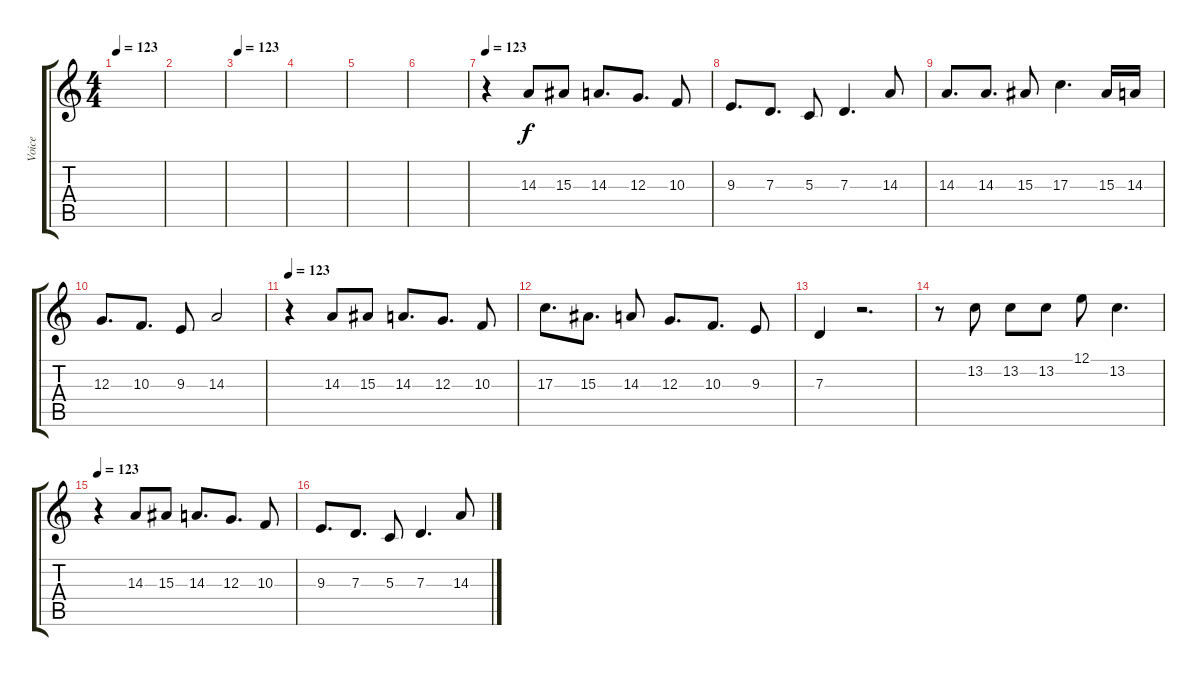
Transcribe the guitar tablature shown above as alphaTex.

\track ("Voice" "Voice") {instrument tenorsax}
\staff {score tabs}
\tuning (E4 B3 G3 D3 A2 E2) {hide}
\ts (4 4)
\tempo 123
\clef g2
\ks c
|
|
\tempo 123
|
|
|
|
\tempo 123
r.4 14.3.8 15.3.8 14.3.8{d} 12.3.8{d} 10.3.8 |
9.3.8{d} 7.3.8{d} 5.3.8 7.3.4{d} 14.3.8 |
14.3.8{d} 14.3.8{d} 15.3.8 17.3.4{d} 15.3.16 14.3.16 |
12.3.8{d} 10.3.8{d} 9.3.8 14.3.2 |
\tempo 123
r.4 14.3.8 15.3.8 14.3.8{d} 12.3.8{d} 10.3.8 |
17.3.8{d} 15.3.8{d} 14.3.8 12.3.8{d} 10.3.8{d} 9.3.8 |
7.3.4 r.2{d} |
r.8 13.2.8 13.2.8 13.2.8 12.1.8 13.2.4{d} |
\tempo 123
r.4 14.3.8 15.3.8 14.3.8{d} 12.3.8{d} 10.3.8 |
9.3.8{d} 7.3.8{d} 5.3.8 7.3.4{d} 14.3.8
